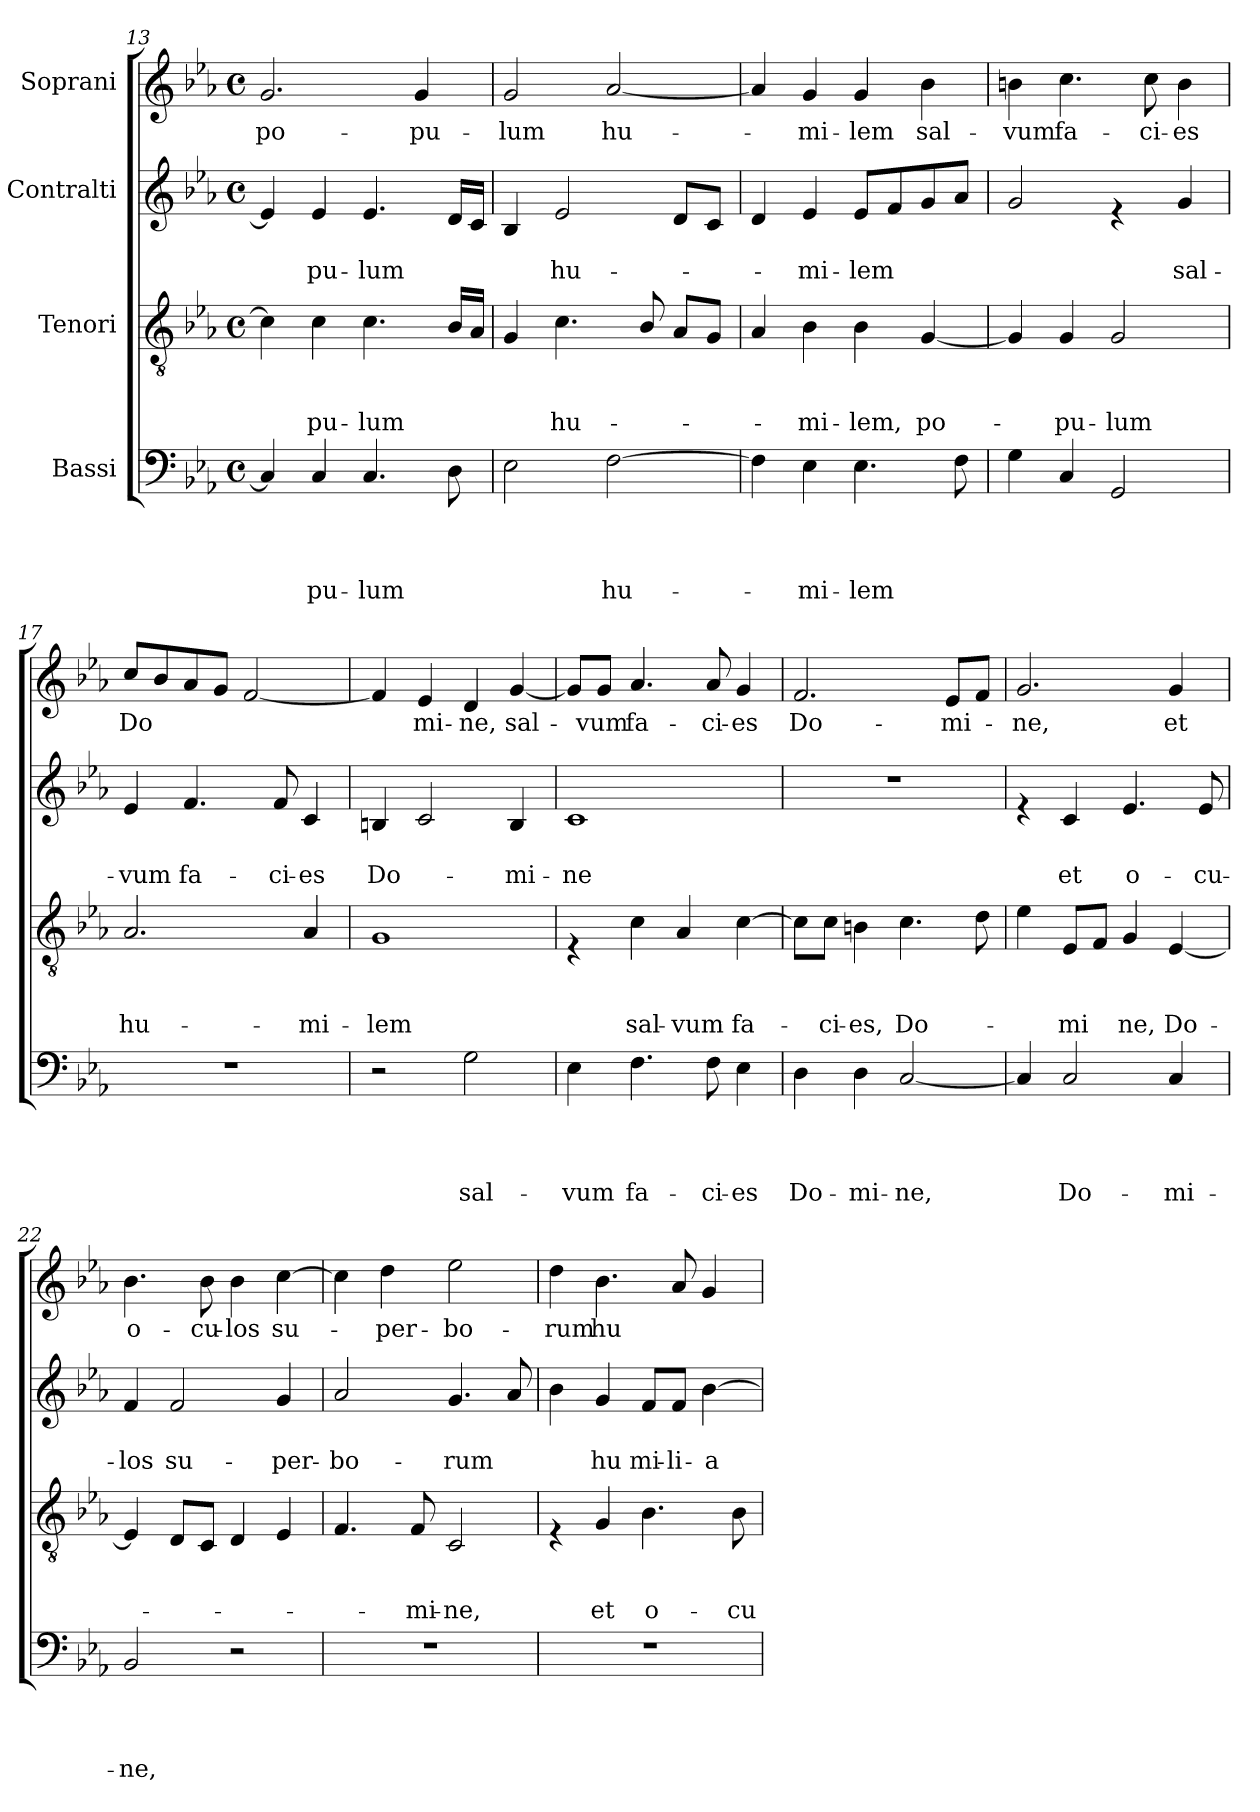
**kern	**text	**text	**text	**text	**kern	**text	**text	**text	**kern	**text	**text	**kern	**text
*part4	*part4	*part4	*part4	*part4	*part3	*part3	*part3	*part3	*part2	*part2	*part2	*part1	*part1
*staff4	*staff4	*staff4	*staff4	*staff4	*staff3	*staff3	*staff3	*staff3	*staff2	*staff2	*staff2	*staff1	*staff1
*I"Bassi	*	*	*	*	*I"Tenori	*	*	*	*I"Contralti	*	*	*I"Soprani	*
!!LO:LB:g=z
*clefF4	*	*	*	*	*clefGv2	*	*	*	*clefG2	*	*	*clefG2	*
*k[b-e-a-]	*	*	*	*	*k[b-e-a-]	*	*	*	*k[b-e-a-]	*	*	*k[b-e-a-]	*
*E-:	*	*	*	*	*E-:	*	*	*	*E-:	*	*	*E-:	*
*M4/4	*	*	*	*	*M4/4	*	*	*	*M4/4	*	*	*M4/4	*
*met(c)	*	*	*	*	*met(c)	*	*	*	*met(c)	*	*	*met(c)	*
=13	=13	=13	=13	=13	=13	=13	=13	=13	=13	=13	=13	=13	=13
!	!	!	!	!	!	!	!	!	!	!	!	!	!LO:LY:b
4C/]	.	.	.	.	4c\]	.	.	.	4e-/]	.	.	2.g/	po-
!	!	!	!	!LO:LY:b	!	!	!	!LO:LY:b	!	!	!LO:LY:b	!	!
4C/	.	.	.	-pu-	4c\	.	.	-pu-	4e-/	.	-pu-	.	.
!	!	!	!	!LO:LY:b	!	!	!	!LO:LY:b	!	!	!LO:LY:b	!	!
4.C/	.	.	.	-lum	4.c\	.	.	-lum	4.e-/	.	-lum	.	.
!	!	!	!	!	!	!	!	!	!	!	!	!	!LO:LY:b
.	.	.	.	.	.	.	.	.	.	.	.	4g/	-pu-
8D\	.	.	.	.	16B-/LL	.	.	.	16d/LL	.	.	.	.
.	.	.	.	.	16A-/JJ	.	.	.	16c/JJ	.	.	.	.
=14	=14	=14	=14	=14	=14	=14	=14	=14	=14	=14	=14	=14	=14
!	!	!	!	!	!	!	!	!	!	!	!	!	!LO:LY:b
2E-\	.	.	.	.	4G/	.	.	.	4B-/	.	.	2g/	-lum
!	!	!	!	!	!	!	!	!LO:LY:b	!	!	!LO:LY:b	!	!
.	.	.	.	.	4.c\	.	.	hu-	2e-/	.	hu-	.	.
!	!	!	!	!LO:LY:b	!	!	!	!	!	!	!	!	!LO:LY:b
[>2F\	.	.	.	hu-	.	.	.	.	.	.	.	[<2a-/	hu-
.	.	.	.	.	8B-/	.	.	.	.	.	.	.	.
.	.	.	.	.	8A-/L	.	.	.	8d/L	.	.	.	.
.	.	.	.	.	8G/J	.	.	.	8c/J	.	.	.	.
!!LO:PB:g=z
=15	=15	=15	=15	=15	=15	=15	=15	=15	=15	=15	=15	=15	=15
4F\]	.	.	.	.	4A-/	.	.	.	4d/	.	.	4a-/]	.
!	!	!	!	!LO:LY:b	!	!	!	!LO:LY:b	!	!	!LO:LY:b	!	!LO:LY:b
4E-\	.	.	.	-mi-	4B-\	.	.	-mi-	4e-/	.	-mi-	4g/	-mi-
!	!	!	!	!LO:LY:b	!	!	!	!LO:LY:b	!	!	!LO:LY:b	!	!LO:LY:b
4.E-\	.	.	.	-lem	4B-\	.	.	-lem,	8e-/L	.	-lem	4g/	-lem
.	.	.	.	.	.	.	.	.	8f/	.	.	.	.
!	!	!	!	!	!	!	!	!LO:LY:b	!	!	!	!	!LO:LY:b
.	.	.	.	.	[<4G/	.	.	po-	8g/	.	.	4b-\	sal-
8F\	.	.	.	.	.	.	.	.	8a-/J	.	.	.	.
=16	=16	=16	=16	=16	=16	=16	=16	=16	=16	=16	=16	=16	=16
!	!	!	!	!	!	!	!	!	!	!	!	!	!LO:LY:b
4G\	.	.	.	.	4G/]	.	.	.	2g/	.	.	4bn\	-vum
!	!	!	!	!	!	!	!	!LO:LY:b	!	!	!	!	!LO:LY:b
4C/	.	.	.	.	4G/	.	.	-pu-	.	.	.	4.cc\	fa-
!	!	!	!	!	!	!	!	!LO:LY:b	!	!	!	!	!
2GG/	.	.	.	.	2G/	.	.	-lum	4re	.	.	.	.
!	!	!	!	!	!	!	!	!	!	!	!	!	!LO:LY:b
.	.	.	.	.	.	.	.	.	.	.	.	8cc\	-ci-
!	!	!	!	!	!	!	!	!	!	!	!LO:LY:b	!	!LO:LY:b
.	.	.	.	.	.	.	.	.	4g/	.	sal-	4b\	-es
=17	=17	=17	=17	=17	=17	=17	=17	=17	=17	=17	=17	=17	=17
!	!	!	!	!	!	!	!	!LO:LY:b	!	!	!LO:LY:b	!	!LO:LY:b
1r	.	.	.	.	2.A-/	.	.	hu-	4e-/	.	-vum	8cc/L	Do
.	.	.	.	.	.	.	.	.	.	.	.	8b-/	.
!	!	!	!	!	!	!	!	!	!	!	!LO:LY:b	!	!
.	.	.	.	.	.	.	.	.	4.f/	.	fa-	8a-/	.
.	.	.	.	.	.	.	.	.	.	.	.	8g/J	.
.	.	.	.	.	.	.	.	.	.	.	.	[<2f/	.
!	!	!	!	!	!	!	!	!	!	!	!LO:LY:b	!	!
.	.	.	.	.	.	.	.	.	8f/	.	-ci-	.	.
!	!	!	!	!	!	!	!	!LO:LY:b	!	!	!LO:LY:b	!	!
.	.	.	.	.	4A-/	.	.	-mi-	4c/	.	-es	.	.
=18	=18	=18	=18	=18	=18	=18	=18	=18	=18	=18	=18	=18	=18
!	!	!	!	!	!	!	!	!LO:LY:b	!	!	!LO:LY:b	!	!
2r	.	.	.	.	1G	.	.	-lem	4Bn/	.	Do-	4f/]	.
!	!	!	!	!	!	!	!	!	!	!	!	!	!LO:LY:b
.	.	.	.	.	.	.	.	.	2c/	.	.	4e-/	mi-
!	!	!	!	!LO:LY:b	!	!	!	!	!	!	!	!	!LO:LY:b
2G\	.	.	.	sal-	.	.	.	.	.	.	.	4d/	-ne,
!	!	!	!	!	!	!	!	!	!	!	!LO:LY:b	!	!LO:LY:b
.	.	.	.	.	.	.	.	.	4B/	.	-mi-	[<4g/	sal-
=19	=19	=19	=19	=19	=19	=19	=19	=19	=19	=19	=19	=19	=19
!	!	!	!	!LO:LY:b	!	!	!	!	!	!	!LO:LY:b	!	!
4E-\	.	.	.	-vum	4rE	.	.	.	1c	.	-ne	8g/L]	.
!	!	!	!	!	!	!	!	!	!	!	!	!	!LO:LY:b
.	.	.	.	.	.	.	.	.	.	.	.	8g/J	-vum
!	!	!	!	!LO:LY:b	!	!	!	!LO:LY:b	!	!	!	!	!LO:LY:b
4.F\	.	.	.	fa-	4c\	.	.	sal-	.	.	.	4.a-/	fa-
!	!	!	!	!	!	!	!	!LO:LY:b	!	!	!	!	!
.	.	.	.	.	4A-/	.	.	-vum	.	.	.	.	.
!	!	!	!	!LO:LY:b	!	!	!	!	!	!	!	!	!LO:LY:b
8F\	.	.	.	-ci-	.	.	.	.	.	.	.	8a-/	-ci-
!	!	!	!	!LO:LY:b	!	!	!	!LO:LY:b	!	!	!	!	!LO:LY:b
4E-\	.	.	.	-es	[>4c\	.	.	fa-	.	.	.	4g/	-es
!!LO:LB:g=z
=20	=20	=20	=20	=20	=20	=20	=20	=20	=20	=20	=20	=20	=20
!	!	!	!	!LO:LY:b	!	!	!	!	!	!	!	!	!LO:LY:b
4D\	.	.	.	Do-	8c\L]	.	.	.	1r	.	.	2.f/	Do-
!	!	!	!	!	!	!	!	!LO:LY:b	!	!	!	!	!
.	.	.	.	.	8c\J	.	.	-ci-	.	.	.	.	.
!	!	!	!	!LO:LY:b	!	!	!	!LO:LY:b	!	!	!	!	!
4D\	.	.	.	-mi-	4Bn\	.	.	-es,	.	.	.	.	.
!	!	!	!	!LO:LY:b	!	!	!	!LO:LY:b	!	!	!	!	!
[<2C/	.	.	.	-ne,	4.c\	.	.	Do-	.	.	.	.	.
!	!	!	!	!	!	!	!	!	!	!	!	!	!LO:LY:b
.	.	.	.	.	.	.	.	.	.	.	.	8e-/L	-mi-
.	.	.	.	.	8d\	.	.	.	.	.	.	8f/J	.
=21	=21	=21	=21	=21	=21	=21	=21	=21	=21	=21	=21	=21	=21
!	!	!	!	!	!	!	!	!	!	!	!	!	!LO:LY:b
4C/]	.	.	.	.	4e-\	.	.	.	4re	.	.	2.g/	-ne,
!	!	!	!	!LO:LY:b	!	!	!	!LO:LY:b	!	!	!LO:LY:b	!	!
2C/	.	.	.	Do-	8E-/L	.	.	-mi	4c/	.	et	.	.
.	.	.	.	.	8F/J	.	.	.	.	.	.	.	.
!	!	!	!	!	!	!	!	!LO:LY:b	!	!	!LO:LY:b	!	!
.	.	.	.	.	4G/	.	.	ne,	4.e-/	.	o-	.	.
!	!	!	!	!LO:LY:b	!	!	!	!LO:LY:b	!	!	!	!	!LO:LY:b
4C/	.	.	.	-mi-	[<4E-/	.	.	Do-	.	.	.	4g/	et
!	!	!	!	!	!	!	!	!	!	!	!LO:LY:b	!	!
.	.	.	.	.	.	.	.	.	8e-/	.	-cu-	.	.
!!LO:LB:g=z
=22	=22	=22	=22	=22	=22	=22	=22	=22	=22	=22	=22	=22	=22
!	!	!	!	!LO:LY:b	!	!	!	!	!	!	!LO:LY:b	!	!LO:LY:b
2BB-/	.	.	.	-ne,	4E-/]	.	.	.	4f/	.	-los	4.b-\	o-
!	!	!	!	!	!	!	!	!	!	!	!LO:LY:b	!	!
.	.	.	.	.	8D/L	.	.	.	2f/	.	su-	.	.
!	!	!	!	!	!	!	!	!	!	!	!	!	!LO:LY:b
.	.	.	.	.	8C/J	.	.	.	.	.	.	8b-\	-cu-
!	!	!	!	!	!	!	!	!	!	!	!	!	!LO:LY:b
2r	.	.	.	.	4D/	.	.	.	.	.	.	4b-\	-los
!	!	!	!	!	!	!	!	!	!	!	!LO:LY:b	!	!LO:LY:b
.	.	.	.	.	4E-/	.	.	.	4g/	.	-per-	[>4cc\	su-
=23	=23	=23	=23	=23	=23	=23	=23	=23	=23	=23	=23	=23	=23
!	!	!	!	!	!	!	!	!	!	!	!LO:LY:b	!	!
1r	.	.	.	.	4.F/	.	.	.	2a-/	.	-bo-	4cc\]	.
!	!	!	!	!	!	!	!	!	!	!	!	!	!LO:LY:b
.	.	.	.	.	.	.	.	.	.	.	.	4dd\	-per-
!	!	!	!	!	!	!	!	!LO:LY:b	!	!	!	!	!
.	.	.	.	.	8F/	.	.	-mi-	.	.	.	.	.
!	!	!	!	!	!	!	!	!LO:LY:b	!	!	!LO:LY:b	!	!LO:LY:b
.	.	.	.	.	2C/	.	.	-ne,	4.g/	.	-rum	2ee-\	-bo-
.	.	.	.	.	.	.	.	.	8a-/	.	.	.	.
=24	=24	=24	=24	=24	=24	=24	=24	=24	=24	=24	=24	=24	=24
!	!	!	!	!	!	!	!	!	!	!	!	!	!LO:LY:b
1r	.	.	.	.	4rE	.	.	.	4b-\	.	.	4dd\	-rum
!	!	!	!	!	!	!	!	!LO:LY:b	!	!	!LO:LY:b	!	!LO:LY:b
.	.	.	.	.	4G/	.	.	et	4g/	.	hu	4.b-\	hu
!	!	!	!	!	!	!	!	!LO:LY:b	!	!	!LO:LY:b	!	!
.	.	.	.	.	4.B-\	.	.	o-	8f/L	.	mi-	.	.
!	!	!	!	!	!	!	!	!	!	!	!LO:LY:b	!	!
.	.	.	.	.	.	.	.	.	8f/J	.	-li-	8a-/	.
!	!	!	!	!	!	!	!	!	!	!	!LO:LY:b	!	!
.	.	.	.	.	.	.	.	.	[>4b-\	.	-a-	4g/	.
!	!	!	!	!	!	!	!	!LO:LY:b	!	!	!	!	!
.	.	.	.	.	8B-\	.	.	-cu-	.	.	.	.	.
=	=	=	=	=	=	=	=	=	=	=	=	=	=
*-	*-	*-	*-	*-	*-	*-	*-	*-	*-	*-	*-	*-	*-
